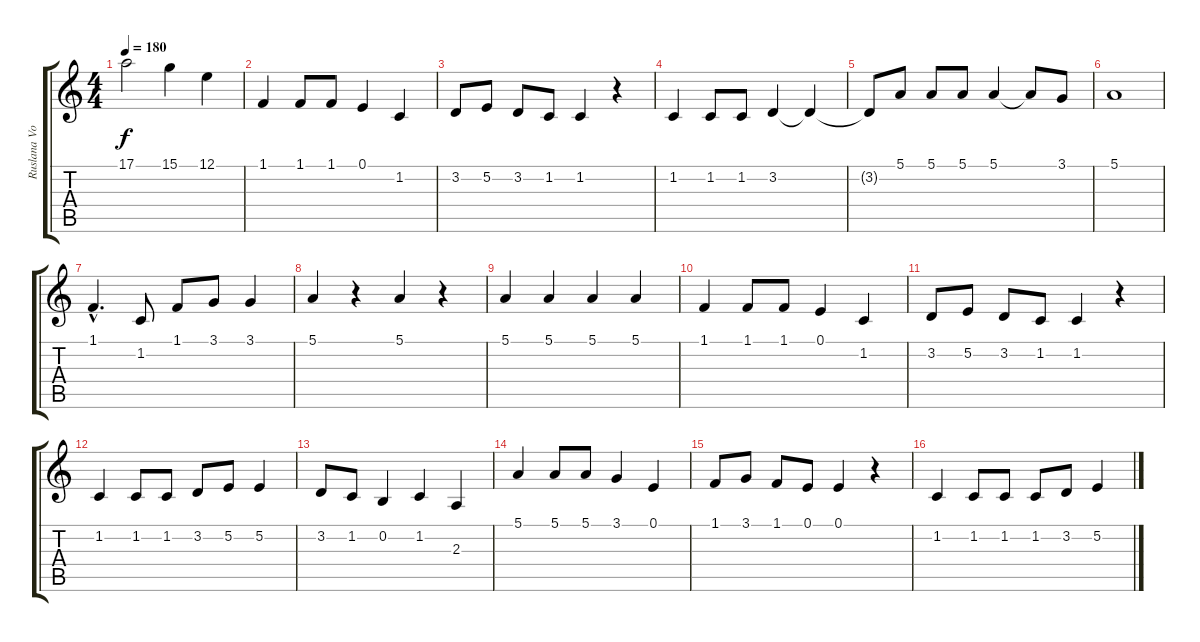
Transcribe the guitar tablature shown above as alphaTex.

\track ("Ruslana Vocals" "Ruslana Vo") {instrument accordion}
\staff {score tabs}
\tuning (E4 B3 G3 D3 A2 E2) {hide}
\ts (4 4)
\tempo 180
\clef g2
\ks c
17.1.2{dy f} 15.1.4 12.1.4 |
1.1.4 1.1.8 1.1.8 0.1.4 1.2.4 |
3.2.8 5.2.8 3.2.8 1.2.8 1.2.4 r.4 |
1.2.4 1.2.8 1.2.8 3.2.4 3.2{t}.4 |
3.2{t}.8 5.1.8 5.1.8 5.1.8 5.1.4 5.1{t}.8 3.1.8 |
5.1.1 |
1.1{hac}.4{d} 1.2.8 1.1.8 3.1.8 3.1.4 |
5.1.4 r.4 5.1.4 r.4 |
5.1.4 5.1.4 5.1.4 5.1.4 |
1.1.4 1.1.8 1.1.8 0.1.4 1.2.4 |
3.2.8 5.2.8 3.2.8 1.2.8 1.2.4 r.4 |
1.2.4 1.2.8 1.2.8 3.2.8 5.2.8 5.2.4 |
3.2.8 1.2.8 0.2.4 1.2.4 2.3.4 |
5.1.4 5.1.8 5.1.8 3.1.4 0.1.4 |
1.1.8 3.1.8 1.1.8 0.1.8 0.1.4 r.4 |
1.2.4 1.2.8 1.2.8 1.2.8 3.2.8 5.2.4
